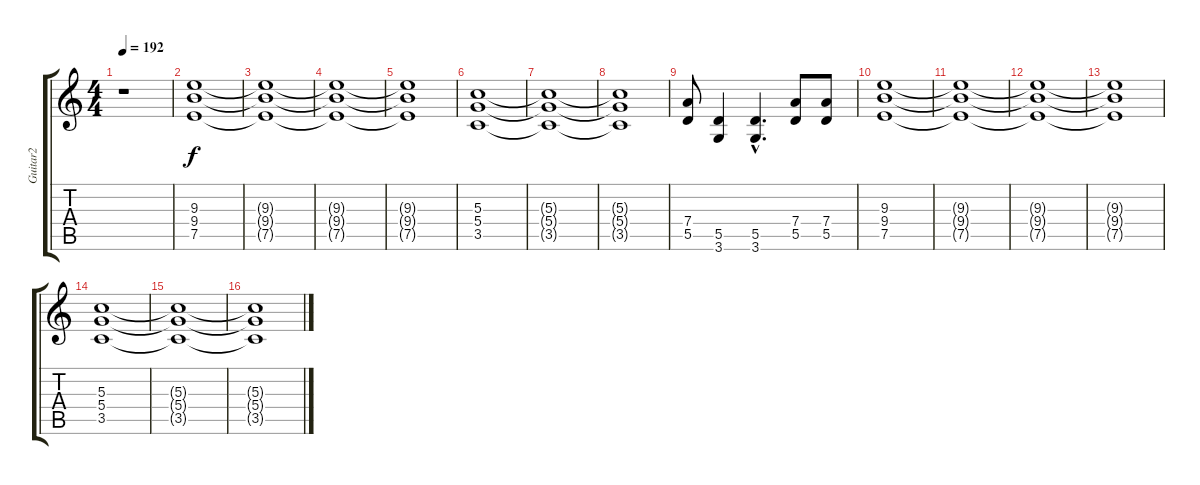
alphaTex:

\track ("Guitar2" "Guitar2") {instrument distortionguitar}
\staff {score tabs}
\tuning (E4 B3 G3 D3 A2 E2) {hide}
\ts (4 4)
\tempo 192
\clef g2
\ks c
r.1{dy f instrument distortionguitar} |
(9.3 9.4 7.5).1 |
(9.3{t} 9.4{t} 7.5{t}).1 |
(9.3{t} 9.4{t} 7.5{t}).1 |
(9.3{t} 9.4{t} 7.5{t}).1 |
(5.3 5.4 3.5).1 |
(5.3{t} 5.4{t} 3.5{t}).1 |
(5.3{t} 5.4{t} 3.5{t}).1 |
(7.4 5.5).8 (5.5 3.6).4 (5.5{hac} 3.6{hac}).4{d} (7.4 5.5).8 (7.4 5.5).8 |
(9.3 9.4 7.5).1 |
(9.3{t} 9.4{t} 7.5{t}).1 |
(9.3{t} 9.4{t} 7.5{t}).1 |
(9.3{t} 9.4{t} 7.5{t}).1 |
(5.3 5.4 3.5).1 |
(5.3{t} 5.4{t} 3.5{t}).1 |
(5.3{t} 5.4{t} 3.5{t}).1
